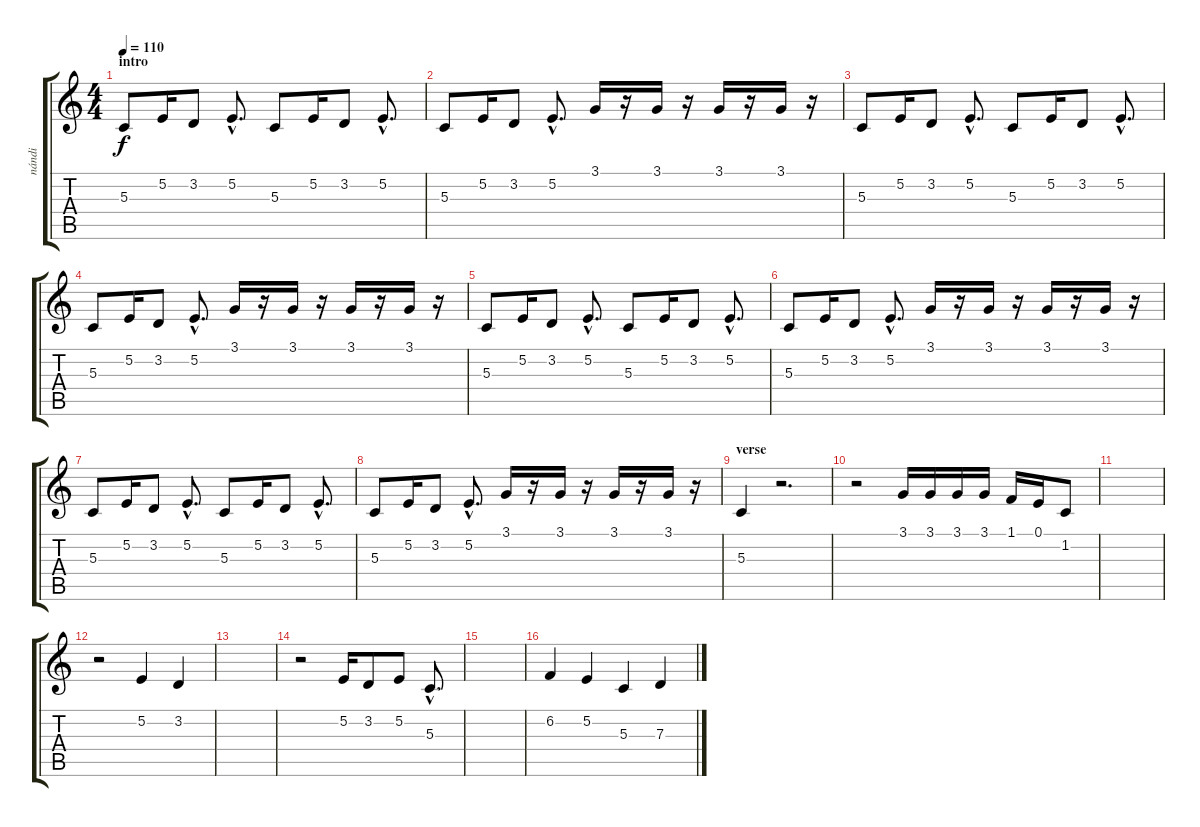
\track ("nándi" "nándi") {instrument tuba}
\staff {score tabs}
\tuning (E4 B3 G3 D3 A2 E2) {hide}
\ts (4 4)
\section ("" "intro")
\tempo 110
\clef g2
\ks c
5.3.8{dy f instrument tuba} 5.2.16 3.2.8 5.2{hac}.8{d} 5.3.8 5.2.16 3.2.8 5.2{hac}.8{d} |
5.3.8 5.2.16 3.2.8 5.2{hac}.8{d} 3.1.16 r.16 3.1.16 r.16 3.1.16 r.16 3.1.16 r.16 |
5.3.8 5.2.16 3.2.8 5.2{hac}.8{d} 5.3.8 5.2.16 3.2.8 5.2{hac}.8{d} |
5.3.8 5.2.16 3.2.8 5.2{hac}.8{d} 3.1.16 r.16 3.1.16 r.16 3.1.16 r.16 3.1.16 r.16 |
5.3.8 5.2.16 3.2.8 5.2{hac}.8{d} 5.3.8 5.2.16 3.2.8 5.2{hac}.8{d} |
5.3.8 5.2.16 3.2.8 5.2{hac}.8{d} 3.1.16 r.16 3.1.16 r.16 3.1.16 r.16 3.1.16 r.16 |
5.3.8 5.2.16 3.2.8 5.2{hac}.8{d} 5.3.8 5.2.16 3.2.8 5.2{hac}.8{d} |
5.3.8 5.2.16 3.2.8 5.2{hac}.8{d} 3.1.16 r.16 3.1.16 r.16 3.1.16 r.16 3.1.16 r.16 |
\section ("" "verse")
5.3.4 r.2{d} |
r.2 3.1.16 3.1.16 3.1.16 3.1.16 1.1.16 0.1.16 1.2.8 |
|
r.2 5.2.4 3.2.4 |
|
r.2 5.2.16 3.2.8 5.2.8 5.3{hac}.8{d} |
|
6.2.4 5.2.4 5.3.4 7.3.4
